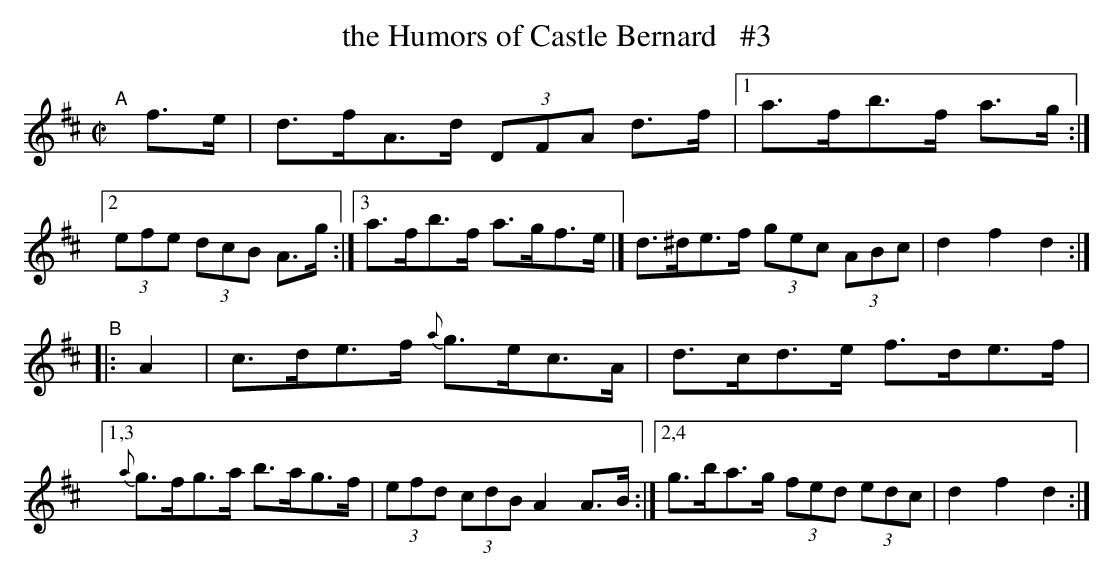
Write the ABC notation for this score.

X:1
T: the Humors of Castle Bernard   #3
M: C|
L: 1/8
K: D
"^A"[|] f>e \
| d>fA>d (3DFA d>f  |[1 a>fb>f a>g :|\
[2 (3efe (3dcB A>g :|[3 a>fb>f a>gf>e \
|] d>^de>f (3gec (3ABc | d2 f2 d2 :|
"^B"|: A2 \
| c>de>f {a}g>ec>A | d>cd>e f>de>f \
 |[1,3 {a}g>fg>a b>ag>f | (3efd (3cdB A2 A>B \
:|[2,4 g>ba>g (3fed (3edc | d2 f2 d2 :|
